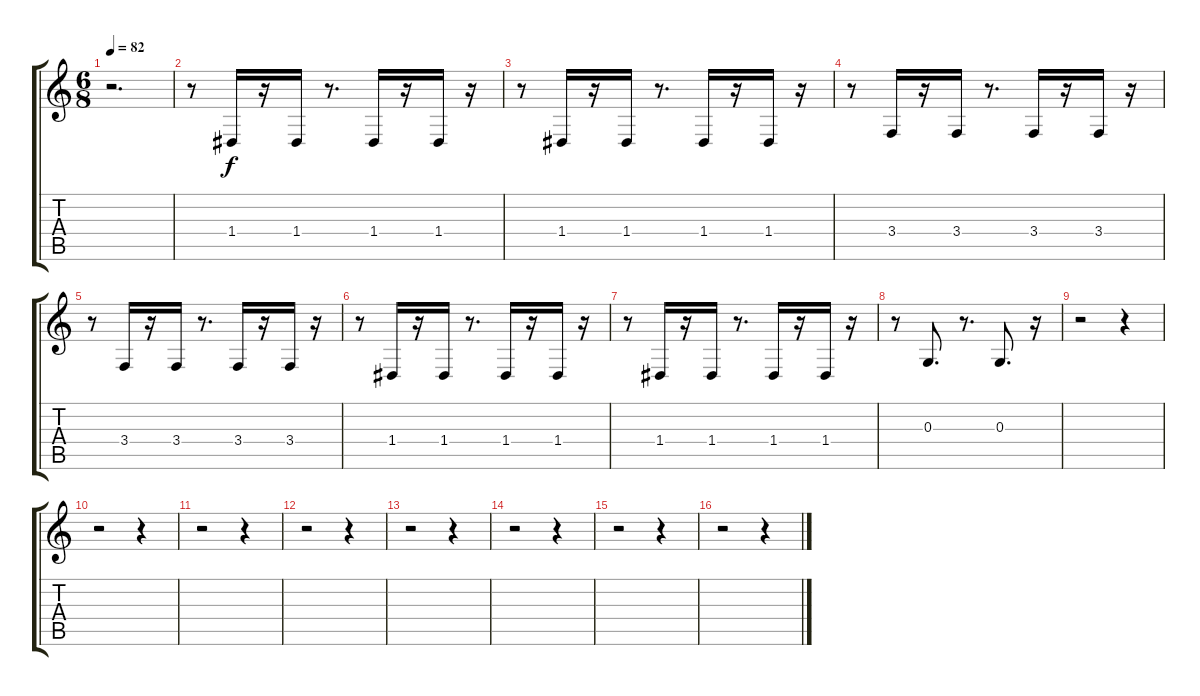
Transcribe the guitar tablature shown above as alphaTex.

\track "" {instrument frenchhorn}
\staff {score tabs}
\tuning (E4 B3 G3 D3 A2 E2) {hide}
\ts (6 8)
\tempo 82
\clef g2
\ks c
r.2{d dy f} |
r.8 1.4.16 r.16 1.4.16 r.8{d} 1.4.16 r.16 1.4.16 r.16 |
r.8 1.4.16 r.16 1.4.16 r.8{d} 1.4.16 r.16 1.4.16 r.16 |
r.8 3.4.16 r.16 3.4.16 r.8{d} 3.4.16 r.16 3.4.16 r.16 |
r.8 3.4.16 r.16 3.4.16 r.8{d} 3.4.16 r.16 3.4.16 r.16 |
r.8 1.4.16 r.16 1.4.16 r.8{d} 1.4.16 r.16 1.4.16 r.16 |
r.8 1.4.16 r.16 1.4.16 r.8{d} 1.4.16 r.16 1.4.16 r.16 |
r.8 0.3.8{d} r.8{d} 0.3.8{d} r.16 |
r.2 r.4 |
r.2 r.4 |
r.2 r.4 |
r.2 r.4 |
r.2 r.4 |
r.2 r.4 |
r.2 r.4 |
r.2 r.4
